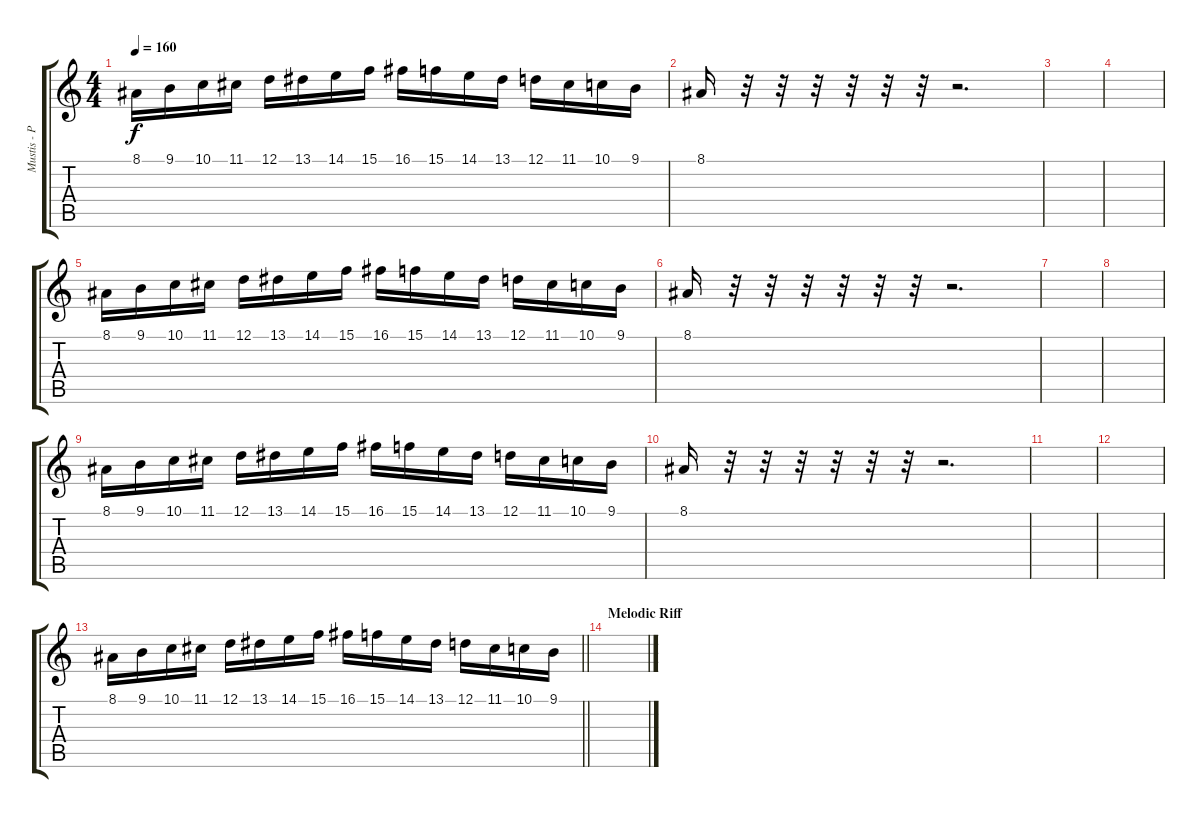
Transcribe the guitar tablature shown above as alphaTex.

\track ("Mustis - Pad" "Mustis - P") {instrument pad1newage}
\staff {score tabs}
\tuning (D4 A3 F3 C3 G2 D2) {hide}
\ts (4 4)
\tempo 160
\clef g2
\ks c
8.1.16{dy f} 9.1.16 10.1.16 11.1.16 12.1.16 13.1.16 14.1.16 15.1.16 16.1.16 15.1.16 14.1.16 13.1.16 12.1.16 11.1.16 10.1.16 9.1.16 |
8.1.16 r.32 r.32 r.32 r.32 r.32 r.32 r.2{d} |
|
|
8.1.16 9.1.16 10.1.16 11.1.16 12.1.16 13.1.16 14.1.16 15.1.16 16.1.16 15.1.16 14.1.16 13.1.16 12.1.16 11.1.16 10.1.16 9.1.16 |
8.1.16 r.32 r.32 r.32 r.32 r.32 r.32 r.2{d} |
|
|
8.1.16 9.1.16 10.1.16 11.1.16 12.1.16 13.1.16 14.1.16 15.1.16 16.1.16 15.1.16 14.1.16 13.1.16 12.1.16 11.1.16 10.1.16 9.1.16 |
8.1.16 r.32 r.32 r.32 r.32 r.32 r.32 r.2{d} |
|
|
\barLineRight lightlight
8.1.16 9.1.16 10.1.16 11.1.16 12.1.16 13.1.16 14.1.16 15.1.16 16.1.16 15.1.16 14.1.16 13.1.16 12.1.16 11.1.16 10.1.16 9.1.16 |
\section ("" "Melodic Riff")
